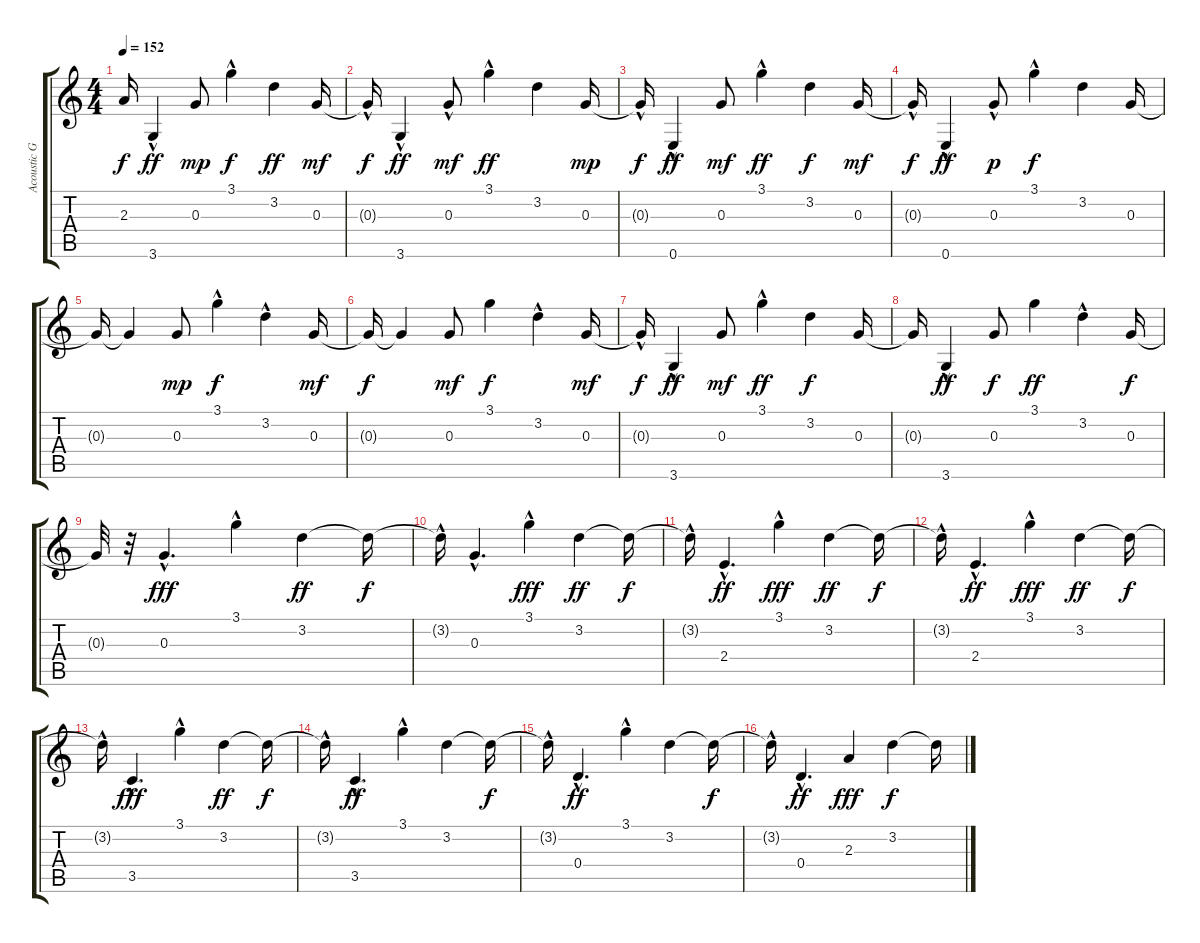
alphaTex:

\track ("Acoustic Guitar" "Acoustic G") {instrument acousticguitarsteel}
\staff {score tabs}
\tuning (E4 B3 G3 D3 A2 E2) {hide}
\ts (4 4)
\tempo 152
\clef g2
\ks c
2.3{t}.16{dy f} 3.6{hac}.4{dy ff} 0.3.8{dy mp} 3.1{hac}.4{dy f} 3.2.4{dy ff} 0.3.16{dy mf} |
0.3{hac t}.16{dy f} 3.6{hac}.4{dy ff} 0.3{hac}.8{dy mf} 3.1{hac}.4{dy ff} 3.2.4 0.3.16{dy mp} |
0.3{hac t}.16{dy f} 0.6{hac}.4{dy ff} 0.3.8{dy mf} 3.1{hac}.4{dy ff} 3.2.4{dy f} 0.3.16{dy mf} |
0.3{hac t}.16{dy f} 0.6{hac}.4{dy ff} 0.3{hac}.8{dy p} 3.1{hac}.4{dy f} 3.2.4 0.3.16 |
0.3{t}.16 0.3{t}.4 0.3.8{dy mp} 3.1{hac}.4{dy f} 3.2{hac}.4 0.3.16{dy mf} |
0.3{t}.16{dy f} 0.3{t}.4 0.3.8{dy mf} 3.1.4{dy f} 3.2{hac}.4 0.3.16{dy mf} |
0.3{hac t}.16{dy f} 3.6{hac}.4{dy ff} 0.3.8{dy mf} 3.1{hac}.4{dy ff} 3.2.4{dy f} 0.3.16 |
0.3{t}.16 3.6{hac}.4{dy ff} 0.3.8{dy f} 3.1.4{dy ff} 3.2{hac}.4 0.3.16{dy f} |
0.3{t}.32 r.32 0.3{hac}.4{d dy fff} 3.1{hac}.4 3.2.4{dy ff} 3.2{t}.16{dy f} |
3.2{hac t}.16 0.3{hac}.4{d} 3.1{hac}.4{dy fff} 3.2.4{dy ff} 3.2{t}.16{dy f} |
3.2{hac t}.16 2.4{hac}.4{d dy ff} 3.1{hac}.4{dy fff} 3.2.4{dy ff} 3.2{t}.16{dy f} |
3.2{hac t}.16 2.4{hac}.4{d dy ff} 3.1{hac}.4{dy fff} 3.2.4{dy ff} 3.2{t}.16{dy f} |
3.2{hac t}.16 3.5{hac}.4{d dy fff} 3.1{hac}.4 3.2.4{dy ff} 3.2{t}.16{dy f} |
3.2{hac t}.16 3.5{hac}.4{d dy ff} 3.1{hac}.4 3.2.4 3.2{t}.16{dy f} |
3.2{hac t}.16 0.4{hac}.4{d dy ff} 3.1{hac}.4 3.2.4 3.2{t}.16{dy f} |
3.2{hac t}.16 0.4{hac}.4{d dy ff} 2.3.4{dy fff} 3.2.4{dy f} 3.2{t}.16
